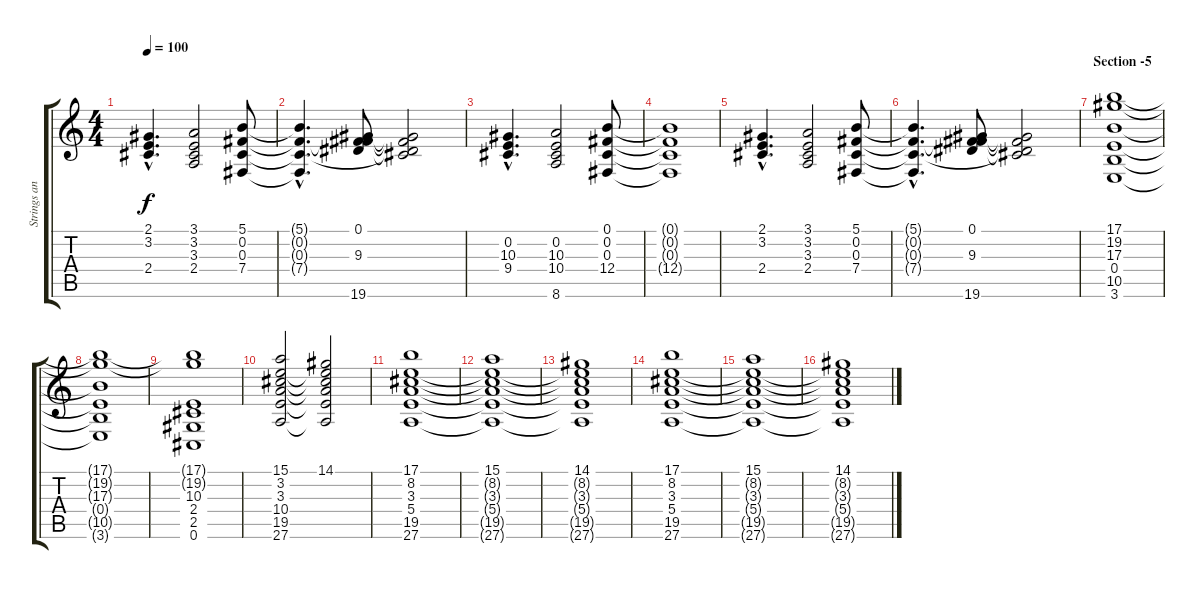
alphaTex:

\track ("Strings and Additional Pads" "Strings an") {instrument musicbox}
\staff {score tabs}
\tuning (Gb4 Db4 Gb3 B3 Gb3 Db3) {hide}
\ts (4 4)
\tempo 100
\clef g2
\ks c
(2.1{hac} 3.2{hac} 2.4{hac}).4{d dy f balance 8 instrument pad2warm} (3.1 3.2 3.3 2.4).2 (5.1 0.2 0.3 7.4).8 |
(5.1{hac t} 0.2{hac t} 0.3{hac t} 7.4{hac t}).4{d} (0.1 9.3 7.4{t} 19.6).8 (0.1{t} 0.2{t} 9.3{t} 19.6{t}).2 |
(0.2{hac} 10.3{hac} 9.4{hac}).4{d volume 11 balance 8 instrument pad5bowed} (0.2 10.3 10.4 8.6).2 (0.1 0.2 0.3 12.4).8 |
(0.1{t} 0.2{t} 0.3{t} 12.4{t}).1 |
(2.1{hac} 3.2{hac} 2.4{hac}).4{d balance 8 instrument pad2warm} (3.1 3.2 3.3 2.4).2 (5.1 0.2 0.3 7.4).8 |
(5.1{hac t} 0.2{hac t} 0.3{hac t} 7.4{hac t}).4{d} (0.1 9.3 7.4{t} 19.6).8 (0.1{t} 0.2{t} 9.3{t} 19.6{t}).2 |
\section ("" "Section -5")
(17.1 19.2 17.3 0.4 10.5 3.6).1{volume 11 balance 8 instrument stringensemble2} |
(17.1{t} 19.2{t} 17.3{t} 0.4{t} 10.5{t} 3.6{t}).1 |
(17.1{t} 19.2{t} 10.3 2.4 2.5 0.6).1 |
(15.1 3.2 3.3 10.4 19.5 27.6).2 (14.1 3.2{t} 3.3{t} 10.4{t} 19.5{t} 27.6{t}).2 |
(17.1 8.2 3.3 5.4 19.5 27.6).1{volume 11 balance 8 instrument stringensemble2} |
(15.1 8.2{t} 3.3{t} 5.4{t} 19.5{t} 27.6{t}).1 |
(14.1 8.2{t} 3.3{t} 5.4{t} 19.5{t} 27.6{t}).1 |
(17.1 8.2 3.3 5.4 19.5 27.6).1{volume 11 balance 8 instrument stringensemble2} |
(15.1 8.2{t} 3.3{t} 5.4{t} 19.5{t} 27.6{t}).1 |
(14.1 8.2{t} 3.3{t} 5.4{t} 19.5{t} 27.6{t}).1
